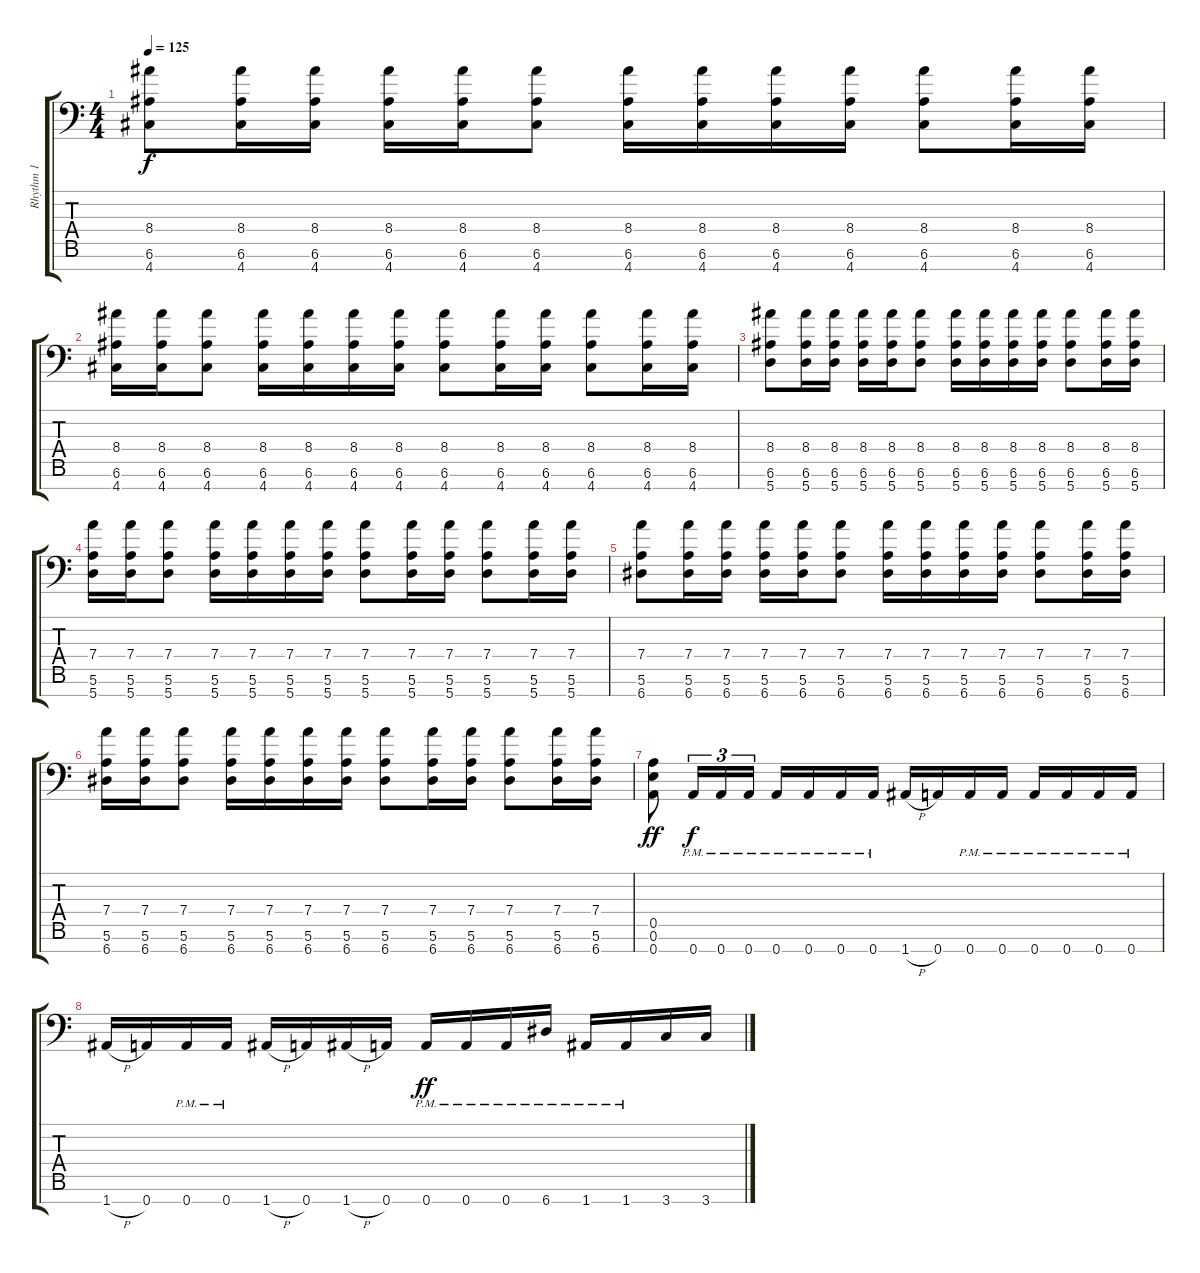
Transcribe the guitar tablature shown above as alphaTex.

\track ("Rhythm 1" "Rhythm 1") {instrument distortionguitar}
\staff {score tabs}
\tuning (E4 B3 G3 D3 A2 E2 A1) {hide}
\ts (4 4)
\tempo 125
\clef f4
\ks c
(8.4 6.6 4.7).8{dy f} (8.4 6.6 4.7).16 (8.4 6.6 4.7).16 (8.4 6.6 4.7).16 (8.4 6.6 4.7).16 (8.4 6.6 4.7).8 (8.4 6.6 4.7).16 (8.4 6.6 4.7).16 (8.4 6.6 4.7).16 (8.4 6.6 4.7).16 (8.4 6.6 4.7).8 (8.4 6.6 4.7).16 (8.4 6.6 4.7).16 |
(8.4 6.6 4.7).16 (8.4 6.6 4.7).16 (8.4 6.6 4.7).8 (8.4 6.6 4.7).16 (8.4 6.6 4.7).16 (8.4 6.6 4.7).16 (8.4 6.6 4.7).16 (8.4 6.6 4.7).8 (8.4 6.6 4.7).16 (8.4 6.6 4.7).16 (8.4 6.6 4.7).8 (8.4 6.6 4.7).16 (8.4 6.6 4.7).16 |
(8.4 6.6 5.7).8 (8.4 6.6 5.7).16 (8.4 6.6 5.7).16 (8.4 6.6 5.7).16 (8.4 6.6 5.7).16 (8.4 6.6 5.7).8 (8.4 6.6 5.7).16 (8.4 6.6 5.7).16 (8.4 6.6 5.7).16 (8.4 6.6 5.7).16 (8.4 6.6 5.7).8 (8.4 6.6 5.7).16 (8.4 6.6 5.7).16 |
(7.4 5.6 5.7).16 (7.4 5.6 5.7).16 (7.4 5.6 5.7).8 (7.4 5.6 5.7).16 (7.4 5.6 5.7).16 (7.4 5.6 5.7).16 (7.4 5.6 5.7).16 (7.4 5.6 5.7).8 (7.4 5.6 5.7).16 (7.4 5.6 5.7).16 (7.4 5.6 5.7).8 (7.4 5.6 5.7).16 (7.4 5.6 5.7).16 |
(7.4 5.6 6.7).8 (7.4 5.6 6.7).16 (7.4 5.6 6.7).16 (7.4 5.6 6.7).16 (7.4 5.6 6.7).16 (7.4 5.6 6.7).8 (7.4 5.6 6.7).16 (7.4 5.6 6.7).16 (7.4 5.6 6.7).16 (7.4 5.6 6.7).16 (7.4 5.6 6.7).8 (7.4 5.6 6.7).16 (7.4 5.6 6.7).16 |
(7.4 5.6 6.7).16 (7.4 5.6 6.7).16 (7.4 5.6 6.7).8 (7.4 5.6 6.7).16 (7.4 5.6 6.7).16 (7.4 5.6 6.7).16 (7.4 5.6 6.7).16 (7.4 5.6 6.7).8 (7.4 5.6 6.7).16 (7.4 5.6 6.7).16 (7.4 5.6 6.7).8 (7.4 5.6 6.7).16 (7.4 5.6 6.7).16 |
(0.5 0.6 0.7).8{dy ff} 0.7{pm}.16{tu (3 2) dy f} 0.7{pm}.16{tu (3 2)} 0.7{pm}.16{tu (3 2)} 0.7{pm}.16 0.7{pm}.16 0.7{pm}.16 0.7{pm}.16 1.7{h}.16 0.7.16 0.7{pm}.16 0.7{pm}.16 0.7{pm}.16 0.7{pm}.16 0.7{pm}.16 0.7{pm}.16 |
1.7{h}.16 0.7.16 0.7{pm}.16 0.7{pm}.16 1.7{h}.16 0.7.16 1.7{h}.16 0.7.16 0.7{pm}.16{dy ff} 0.7{pm}.16 0.7{pm}.16 6.7{pm}.16 1.7{pm}.16 1.7{pm}.16 3.7.16 3.7.16
